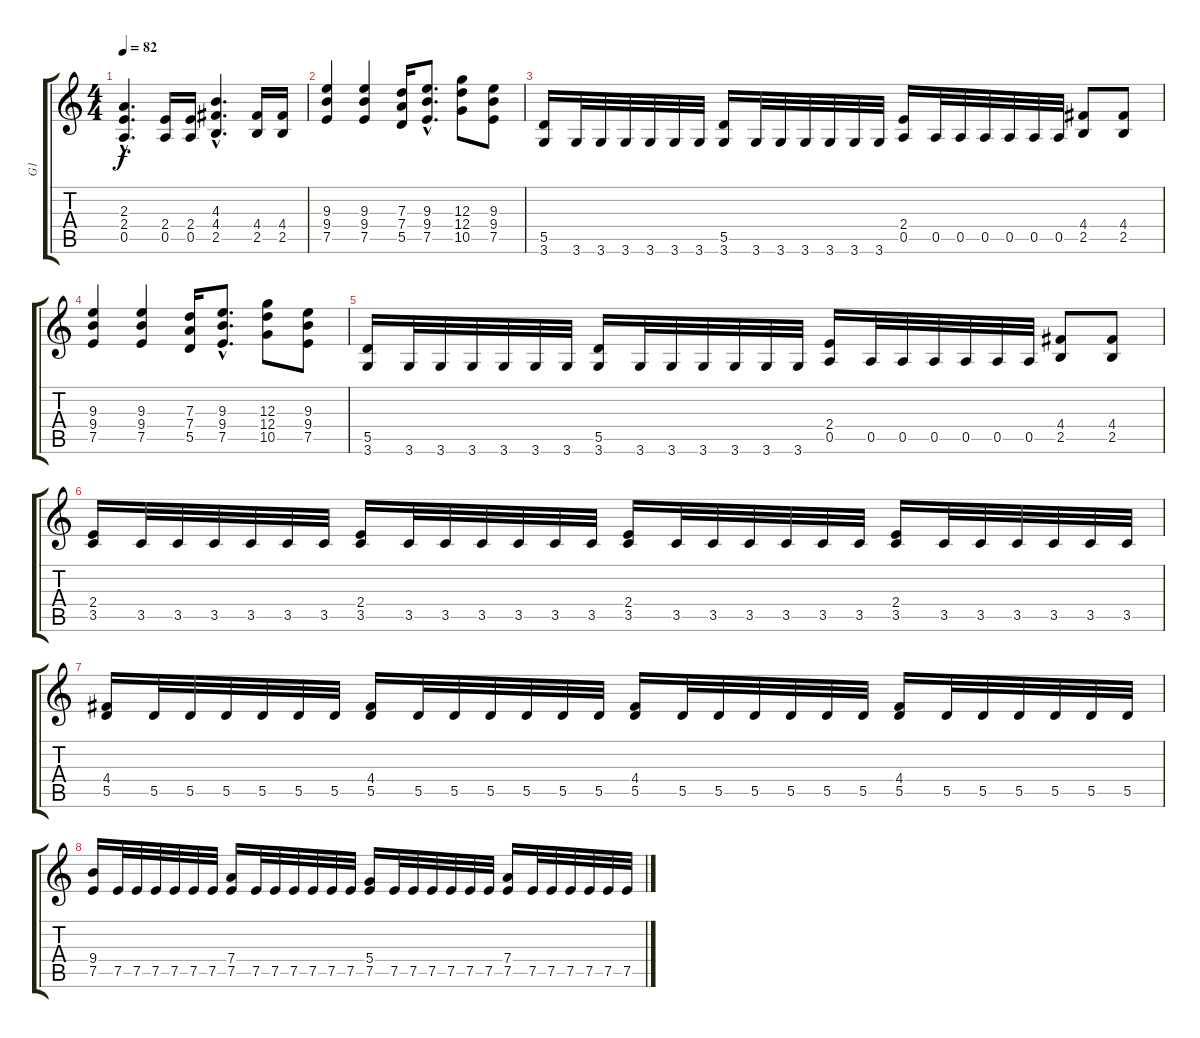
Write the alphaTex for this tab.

\track ("G1" "G1") {instrument overdrivenguitar}
\staff {score tabs}
\tuning (E4 B3 G3 D3 A2 E2) {hide}
\ts (4 4)
\tempo 82
\clef g2
\ks c
(2.3{hac} 2.4{hac} 0.5{hac}).4{d dy f} (2.4 0.5).16 (2.4 0.5).16 (4.3{hac} 4.4{hac} 2.5{hac}).4{d} (4.4 2.5).16 (4.4 2.5).16 |
\section ("" "")
(9.3 9.4 7.5).4 (9.3 9.4 7.5).4 (7.3 7.4 5.5).16 (9.3{hac} 9.4{hac} 7.5{hac}).8{d} (12.3 12.4 10.5).8 (9.3 9.4 7.5).8 |
(5.5 3.6).16 3.6.32 3.6.32 3.6.32 3.6.32 3.6.32 3.6.32 (5.5 3.6).16 3.6.32 3.6.32 3.6.32 3.6.32 3.6.32 3.6.32 (2.4 0.5).16 0.5.32 0.5.32 0.5.32 0.5.32 0.5.32 0.5.32 (4.4 2.5).8 (4.4 2.5).8 |
(9.3 9.4 7.5).4 (9.3 9.4 7.5).4 (7.3 7.4 5.5).16 (9.3{hac} 9.4{hac} 7.5{hac}).8{d} (12.3 12.4 10.5).8 (9.3 9.4 7.5).8 |
(5.5 3.6).16 3.6.32 3.6.32 3.6.32 3.6.32 3.6.32 3.6.32 (5.5 3.6).16 3.6.32 3.6.32 3.6.32 3.6.32 3.6.32 3.6.32 (2.4 0.5).16 0.5.32 0.5.32 0.5.32 0.5.32 0.5.32 0.5.32 (4.4 2.5).8 (4.4 2.5).8 |
\section ("" "")
(2.4 3.5).16 3.5.32 3.5.32 3.5.32 3.5.32 3.5.32 3.5.32 (2.4 3.5).16 3.5.32 3.5.32 3.5.32 3.5.32 3.5.32 3.5.32 (2.4 3.5).16 3.5.32 3.5.32 3.5.32 3.5.32 3.5.32 3.5.32 (2.4 3.5).16 3.5.32 3.5.32 3.5.32 3.5.32 3.5.32 3.5.32 |
(4.4 5.5).16 5.5.32 5.5.32 5.5.32 5.5.32 5.5.32 5.5.32 (4.4 5.5).16 5.5.32 5.5.32 5.5.32 5.5.32 5.5.32 5.5.32 (4.4 5.5).16 5.5.32 5.5.32 5.5.32 5.5.32 5.5.32 5.5.32 (4.4 5.5).16 5.5.32 5.5.32 5.5.32 5.5.32 5.5.32 5.5.32 |
(9.4 7.5).16 7.5.32 7.5.32 7.5.32 7.5.32 7.5.32 7.5.32 (7.4 7.5).16 7.5.32 7.5.32 7.5.32 7.5.32 7.5.32 7.5.32 (5.4 7.5).16 7.5.32 7.5.32 7.5.32 7.5.32 7.5.32 7.5.32 (7.4 7.5).16 7.5.32 7.5.32 7.5.32 7.5.32 7.5.32 7.5.32
